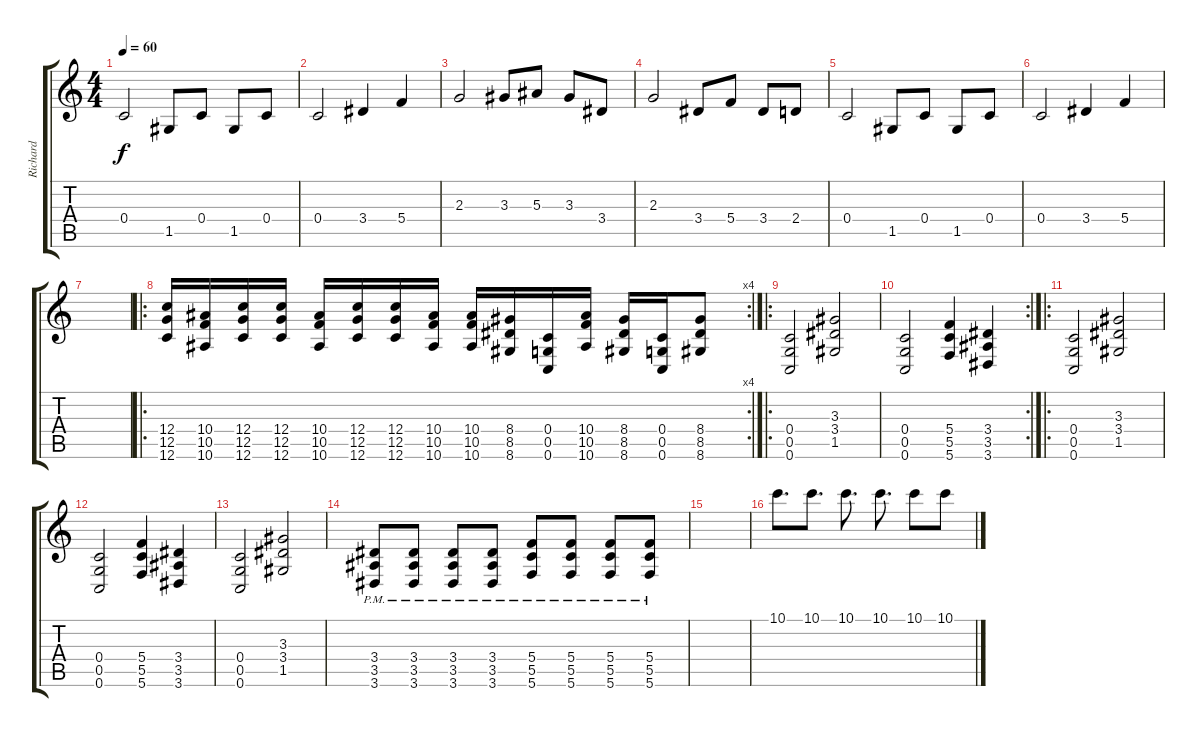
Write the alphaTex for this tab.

\track ("Richard" "Richard") {instrument acousticguitarnylon}
\staff {score tabs}
\tuning (D4 A3 F3 C3 G2 C2) {hide}
\ts (4 4)
\tempo 60
\clef g2
\ks c
0.4.2{dy f} 1.5.8 0.4.8 1.5.8 0.4.8 |
0.4.2 3.4.4 5.4.4 |
2.3.2 3.3.8 5.3.8 3.3.8 3.4.8 |
2.3.2 3.4.8 5.4.8 3.4.8 2.4.8 |
0.4.2 1.5.8 0.4.8 1.5.8 0.4.8 |
0.4.2 3.4.4 5.4.4 |
|
\ro
\rc 4
(12.4 12.5 12.6).16{instrument distortionguitar} (10.4 10.5 10.6).16 (12.4 12.5 12.6).16 (12.4 12.5 12.6).16 (10.4 10.5 10.6).16 (12.4 12.5 12.6).16 (12.4 12.5 12.6).16 (10.4 10.5 10.6).16 (10.4 10.5 10.6).16 (8.4 8.5 8.6).16 (0.4 0.5 0.6).16 (10.4 10.5 10.6).16 (8.4 8.5 8.6).16 (0.4 0.5 0.6).16 (8.4 8.5 8.6).8 |
\ro
(0.4 0.5 0.6).2{instrument distortionguitar} (3.3 3.4 1.5).2 |
\rc 2
(0.4 0.5 0.6).2{instrument distortionguitar} (5.4 5.5 5.6).4 (3.4 3.5 3.6).4 |
\ro
(0.4 0.5 0.6).2{instrument distortionguitar} (3.3 3.4 1.5).2 |
(0.4 0.5 0.6).2{instrument distortionguitar} (5.4 5.5 5.6).4 (3.4 3.5 3.6).4 |
(0.4 0.5 0.6).2{instrument distortionguitar} (3.3 3.4 1.5).2 |
(3.4{pm} 3.5{pm} 3.6{pm}).8 (3.4{pm} 3.5{pm} 3.6{pm}).8 (3.4{pm} 3.5{pm} 3.6{pm}).8 (3.4{pm} 3.5{pm} 3.6{pm}).8 (5.4{pm} 5.5{pm} 5.6{pm}).8 (5.4{pm} 5.5{pm} 5.6{pm}).8 (5.4{pm} 5.5{pm} 5.6{pm}).8 (5.4{pm} 5.5{pm} 5.6{pm}).8 |
|
10.1.8{d} 10.1.8{d} 10.1.8{d} 10.1.8{d} 10.1.8 10.1.8
